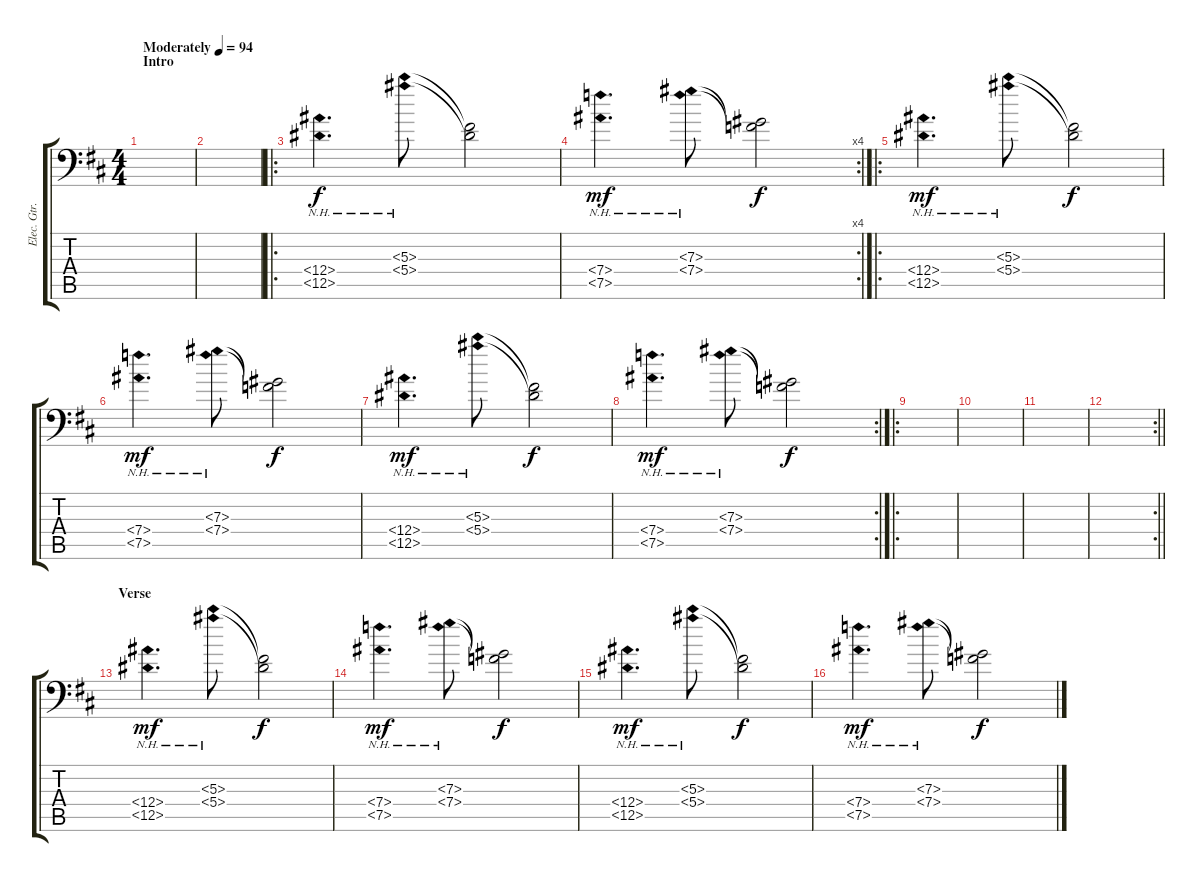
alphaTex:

\track ("Elec. Gtr. 1" "Elec. Gtr.") {instrument electricguitarclean}
\staff {score tabs}
\tuning (Bb3 Gb3 Db3 Bb2 Eb2 Ab1) {hide}
\ts (4 4)
\section ("" "Intro")
\tempo (94 "Moderately")
\clef f4
\ks d
|
|
\ro
(12.4{nh} 12.5{nh}).4{d} (5.3{nh} 5.4{nh}).8 (5.3{t} 5.4{t}).2{dy f} |
\rc 4
(7.4{nh} 7.5{nh}).4{d dy mf} (7.3{nh} 7.4{nh}).8 (7.3{t} 7.4{t}).2{dy f} |
\ro
(12.4{nh} 12.5{nh}).4{d dy mf} (5.3{nh} 5.4{nh}).8 (5.3{t} 5.4{t}).2{dy f} |
(7.4{nh} 7.5{nh}).4{d dy mf} (7.3{nh} 7.4{nh}).8 (7.3{t} 7.4{t}).2{dy f} |
(12.4{nh} 12.5{nh}).4{d dy mf} (5.3{nh} 5.4{nh}).8 (5.3{t} 5.4{t}).2{dy f} |
\rc 2
(7.4{nh} 7.5{nh}).4{d dy mf} (7.3{nh} 7.4{nh}).8 (7.3{t} 7.4{t}).2{dy f} |
\ro
|
|
|
\rc 2
\barLineRight lightlight
|
\section ("" "Verse")
(12.4{nh} 12.5{nh}).4{d dy mf} (5.3{nh} 5.4{nh}).8 (5.3{t} 5.4{t}).2{dy f} |
(7.4{nh} 7.5{nh}).4{d dy mf} (7.3{nh} 7.4{nh}).8 (7.3{t} 7.4{t}).2{dy f} |
(12.4{nh} 12.5{nh}).4{d dy mf} (5.3{nh} 5.4{nh}).8 (5.3{t} 5.4{t}).2{dy f} |
(7.4{nh} 7.5{nh}).4{d dy mf} (7.3{nh} 7.4{nh}).8 (7.3{t} 7.4{t}).2{dy f}
